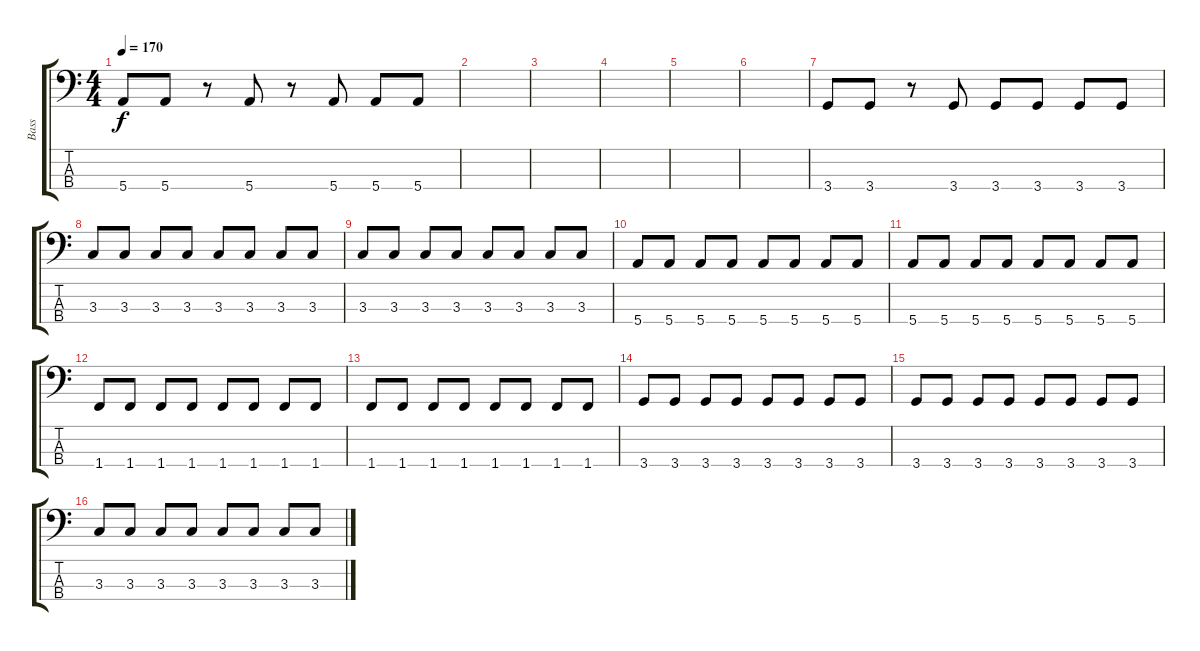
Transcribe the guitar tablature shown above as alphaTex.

\track ("Bass" "Bass") {instrument electricbasspick}
\staff {score tabs}
\tuning (G2 D2 A1 E1) {hide}
\ts (4 4)
\tempo 170
\clef f4
\ks c
5.4.8{dy f} 5.4.8 r.8 5.4.8 r.8 5.4.8 5.4.8 5.4.8 |
|
|
|
|
|
3.4.8 3.4.8 r.8 3.4.8 3.4.8 3.4.8 3.4.8 3.4.8 |
3.3.8 3.3.8 3.3.8 3.3.8 3.3.8 3.3.8 3.3.8 3.3.8 |
3.3.8 3.3.8 3.3.8 3.3.8 3.3.8 3.3.8 3.3.8 3.3.8 |
5.4.8 5.4.8 5.4.8 5.4.8 5.4.8 5.4.8 5.4.8 5.4.8 |
5.4.8 5.4.8 5.4.8 5.4.8 5.4.8 5.4.8 5.4.8 5.4.8 |
1.4.8 1.4.8 1.4.8 1.4.8 1.4.8 1.4.8 1.4.8 1.4.8 |
1.4.8 1.4.8 1.4.8 1.4.8 1.4.8 1.4.8 1.4.8 1.4.8 |
3.4.8 3.4.8 3.4.8 3.4.8 3.4.8 3.4.8 3.4.8 3.4.8 |
3.4.8 3.4.8 3.4.8 3.4.8 3.4.8 3.4.8 3.4.8 3.4.8 |
3.3.8 3.3.8 3.3.8 3.3.8 3.3.8 3.3.8 3.3.8 3.3.8
